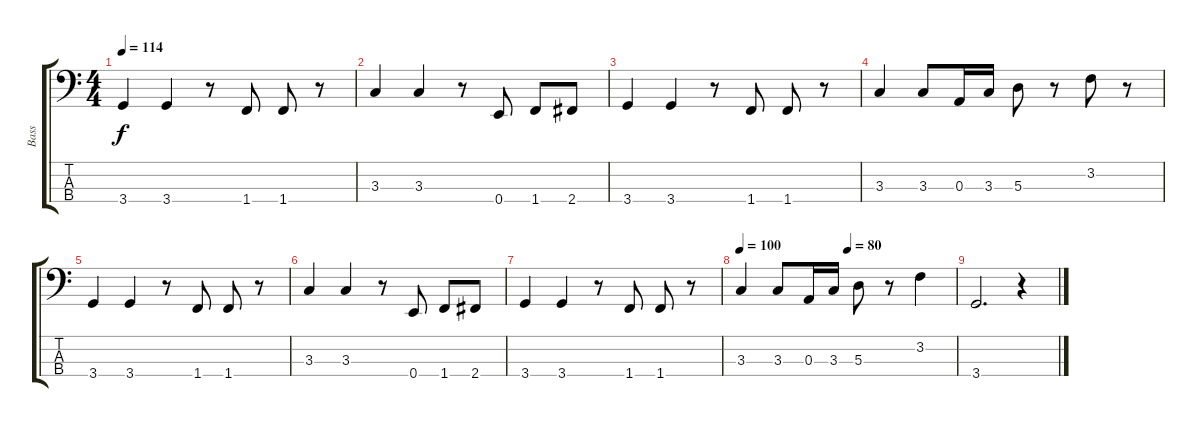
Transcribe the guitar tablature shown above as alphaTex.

\track ("Bass" "Bass") {instrument electricbassfinger}
\staff {score tabs}
\tuning (G2 D2 A1 E1) {hide}
\ts (4 4)
\tempo 114
\clef f4
\ks c
3.4.4{dy f} 3.4.4 r.8 1.4.8 1.4.8 r.8 |
3.3.4 3.3.4 r.8 0.4.8 1.4.8 2.4.8 |
3.4.4 3.4.4 r.8 1.4.8 1.4.8 r.8 |
3.3.4 3.3.8 0.3.16 3.3.16 5.3.8 r.8 3.2.8 r.8 |
3.4.4 3.4.4 r.8 1.4.8 1.4.8 r.8 |
3.3.4 3.3.4 r.8 0.4.8 1.4.8 2.4.8 |
3.4.4 3.4.4 r.8 1.4.8 1.4.8 r.8 |
\tempo 100
\tempo (80 0.5)
3.3.4 3.3.8 0.3.16 3.3.16 5.3.8 r.8 3.2.4 |
3.4.2{d} r.4
